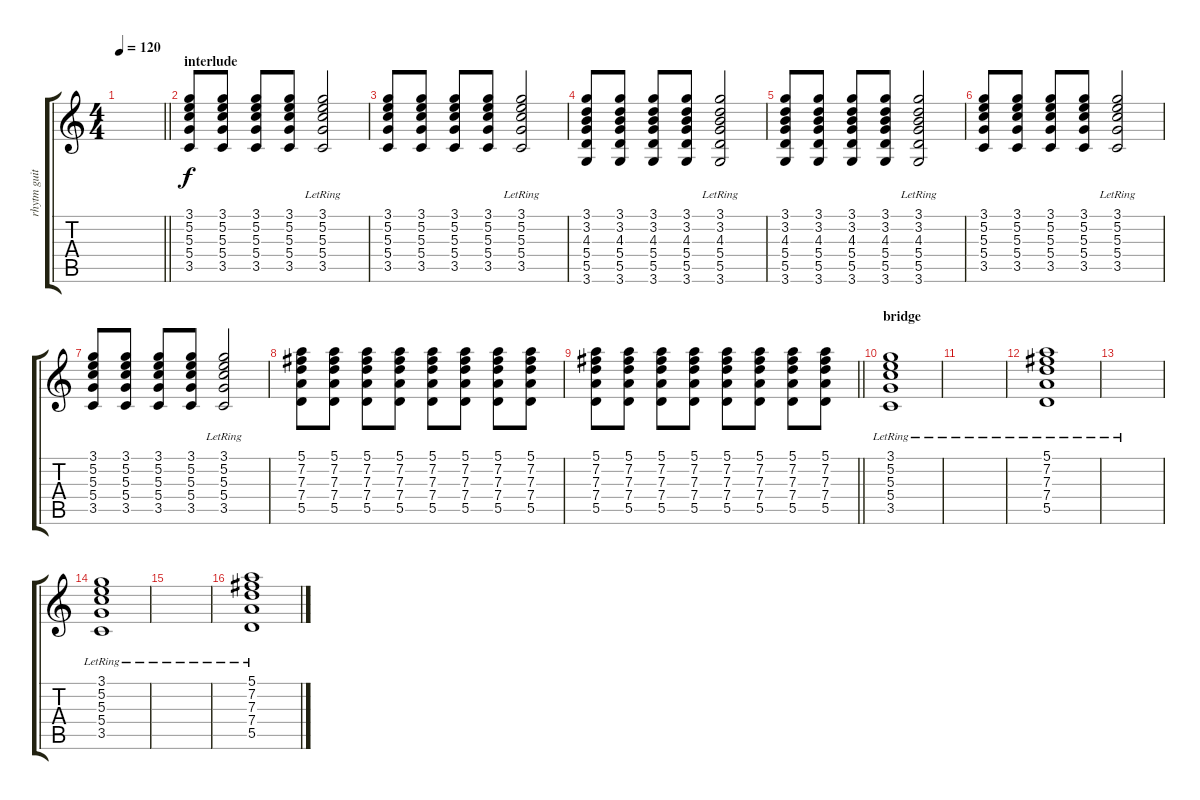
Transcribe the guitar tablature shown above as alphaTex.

\track ("rhytm guitar (Uki)" "rhytm guit") {instrument distortionguitar}
\staff {score tabs}
\tuning (E4 B3 G3 D3 A2 E2) {hide}
\ts (4 4)
\tempo 120
\clef g2
\barLineRight lightlight
\ks c
|
\section ("" "interlude")
(3.1 5.2 5.3 5.4 3.5).8 (3.1 5.2 5.3 5.4 3.5).8 (3.1 5.2 5.3 5.4 3.5).8 (3.1 5.2 5.3 5.4 3.5).8 (3.1{lr} 5.2 5.3 5.4 3.5).2 |
(3.1 5.2 5.3 5.4 3.5).8 (3.1 5.2 5.3 5.4 3.5).8 (3.1 5.2 5.3 5.4 3.5).8 (3.1 5.2 5.3 5.4 3.5).8 (3.1{lr} 5.2 5.3 5.4 3.5).2 |
(3.1 3.2 4.3 5.4 5.5 3.6).8 (3.1 3.2 4.3 5.4 5.5 3.6).8 (3.1 3.2 4.3 5.4 5.5 3.6).8 (3.1 3.2 4.3 5.4 5.5 3.6).8 (3.1 3.2 4.3 5.4{lr} 5.5 3.6).2 |
(3.1 3.2 4.3 5.4 5.5 3.6).8 (3.1 3.2 4.3 5.4 5.5 3.6).8 (3.1 3.2 4.3 5.4 5.5 3.6).8 (3.1 3.2 4.3 5.4 5.5 3.6).8 (3.1 3.2 4.3 5.4{lr} 5.5 3.6).2 |
(3.1 5.2 5.3 5.4 3.5).8 (3.1 5.2 5.3 5.4 3.5).8 (3.1 5.2 5.3 5.4 3.5).8 (3.1 5.2 5.3 5.4 3.5).8 (3.1{lr} 5.2 5.3 5.4 3.5).2 |
(3.1 5.2 5.3 5.4 3.5).8 (3.1 5.2 5.3 5.4 3.5).8 (3.1 5.2 5.3 5.4 3.5).8 (3.1 5.2 5.3 5.4 3.5).8 (3.1{lr} 5.2 5.3 5.4 3.5).2 |
(5.1 7.2 7.3 7.4 5.5).8 (5.1 7.2 7.3 7.4 5.5).8 (5.1 7.2 7.3 7.4 5.5).8 (5.1 7.2 7.3 7.4 5.5).8 (5.1 7.2 7.3 7.4 5.5).8 (5.1 7.2 7.3 7.4 5.5).8 (5.1 7.2 7.3 7.4 5.5).8 (5.1 7.2 7.3 7.4 5.5).8 |
\barLineRight lightlight
(5.1 7.2 7.3 7.4 5.5).8 (5.1 7.2 7.3 7.4 5.5).8 (5.1 7.2 7.3 7.4 5.5).8 (5.1 7.2 7.3 7.4 5.5).8 (5.1 7.2 7.3 7.4 5.5).8 (5.1 7.2 7.3 7.4 5.5).8 (5.1 7.2 7.3 7.4 5.5).8 (5.1 7.2 7.3 7.4 5.5).8 |
\section ("" "bridge")
(3.1{lr} 5.2 5.3 5.4 3.5).1 |
|
(5.1{lr} 7.2 7.3 7.4 5.5).1 |
|
(3.1{lr} 5.2 5.3 5.4 3.5).1 |
|
(5.1{lr} 7.2 7.3 7.4 5.5).1
